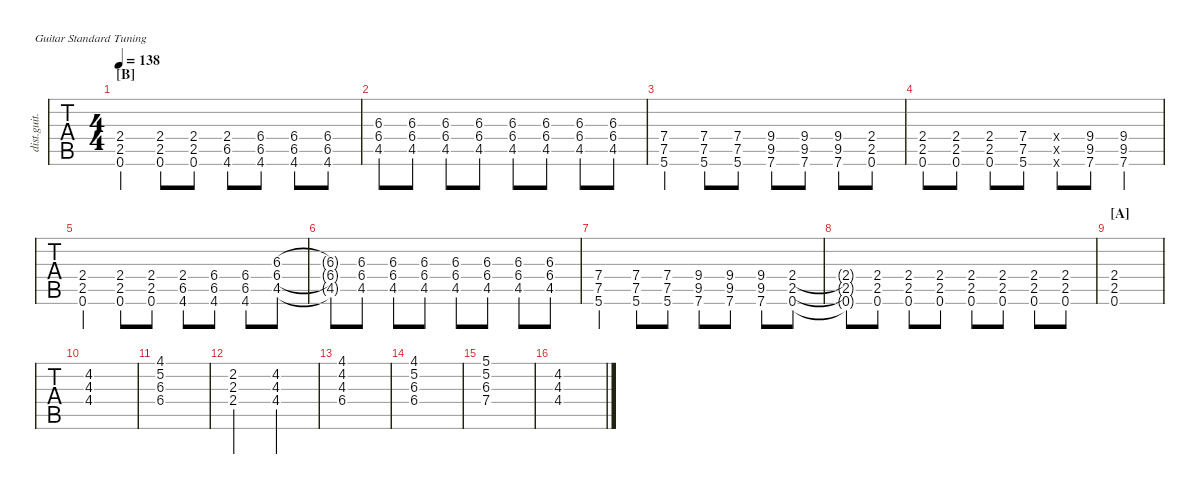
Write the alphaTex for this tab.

\defaultSystemsLayout 4
\hideDynamics
\bracketExtendMode nobrackets
\track ("Distortion Guitar" "dist.guit.") {defaultSystemsLayout 4 instrument distortionguitar}
\staff {tabs}
\tuning (E4 B3 G3 D3 A2 E2)
\ts (4 4)
\section ("B" "")
\tempo 138
\clef g2
\ks c
(2.4 2.5 0.6).4{dy mf} (2.4 2.5 0.6).8 (2.4 2.5 0.6).8 (2.4 6.5{acc #} 4.6{acc #}).8 (6.4{acc #} 6.5{acc #} 4.6{acc #}).8 (6.4{acc #} 6.5{acc #} 4.6{acc #}).8 (6.4{acc #} 6.5{acc #} 4.6{acc #}).8 |
(6.3{acc #} 6.4{acc #} 4.5{acc #}).8 (6.3{acc #} 6.4{acc #} 4.5{acc #}).8 (6.3{acc #} 6.4{acc #} 4.5{acc #}).8 (6.3{acc #} 6.4{acc #} 4.5{acc #}).8 (6.3{acc #} 6.4{acc #} 4.5{acc #}).8 (6.3{acc #} 6.4{acc #} 4.5{acc #}).8 (6.3{acc #} 6.4{acc #} 4.5{acc #}).8 (6.3{acc #} 6.4{acc #} 4.5{acc #}).8 |
(7.4 7.5 5.6).4 (7.4 7.5 5.6).8 (7.4 7.5 5.6).8 (7.6 9.5{acc #} 9.4).8 (7.6 9.5{acc #} 9.4).8 (7.6 9.5{acc #} 9.4).8 (2.4 2.5 0.6).8 |
(2.4 2.5 0.6).8 (0.6 2.5 2.4).8 (2.4 2.5 0.6).8 (5.6 7.5 7.4).8 (0.4{x} 0.5{x} 0.6{x}).8 (7.6 9.5{acc #} 9.4).8 (9.4{st} 9.5{st acc #} 7.6{st}).4 |
(2.4 2.5 0.6).4 (2.4 2.5 0.6).8 (2.4 2.5 0.6).8 (2.4 6.5{acc #} 4.6{acc #}).8 (6.4{acc #} 6.5{acc #} 4.6{acc #}).8 (6.4{acc #} 6.5{acc #} 4.6{acc #}).8 (6.3{acc #} 6.4{acc #} 4.5{acc #}).8 |
(6.3{t acc #} 6.4{t acc #} 4.5{t acc #}).8 (6.3{acc #} 6.4{acc #} 4.5{acc #}).8 (6.3{acc #} 6.4{acc #} 4.5{acc #}).8 (6.3{acc #} 6.4{acc #} 4.5{acc #}).8 (6.3{acc #} 6.4{acc #} 4.5{acc #}).8 (6.3{acc #} 6.4{acc #} 4.5{acc #}).8 (6.3{acc #} 6.4{acc #} 4.5{acc #}).8 (6.3{acc #} 6.4{acc #} 4.5{acc #}).8 |
(7.4 7.5 5.6).4 (7.4 7.5 5.6).8 (7.4 7.5 5.6).8 (7.6 9.5{acc #} 9.4).8 (7.6 9.5{acc #} 9.4).8 (7.6 9.5{acc #} 9.4).8 (2.4 2.5 0.6).8 |
(2.4{t} 2.5{t} 0.6{t}).8 (0.6 2.5 2.4).8 (0.6 2.5 2.4).8 (0.6 2.5 2.4).8 (0.6 2.5 2.4).8 (0.6 2.5 2.4).8 (0.6 2.5 2.4).8 (0.6 2.5 2.4).8 |
\section ("A" "")
(0.6 2.5 2.4).1{instrument electricguitarclean} |
(4.2{acc #} 4.3 4.4{acc #}).1 |
(4.1{acc #} 5.2 6.3{acc #} 6.4{acc #}).1 |
(2.2{acc #} 2.3 2.4).2 (4.4{acc #} 4.3 4.2{acc #}).2 |
(4.1{acc #} 4.2{acc #} 4.3 6.4{acc #}).1 |
(4.1{acc #} 5.2 6.3{acc #} 6.4{acc #}).1 |
(5.1 5.2 6.3{acc #} 7.4).1 |
(4.4{acc #} 4.3 4.2{acc #}).1
